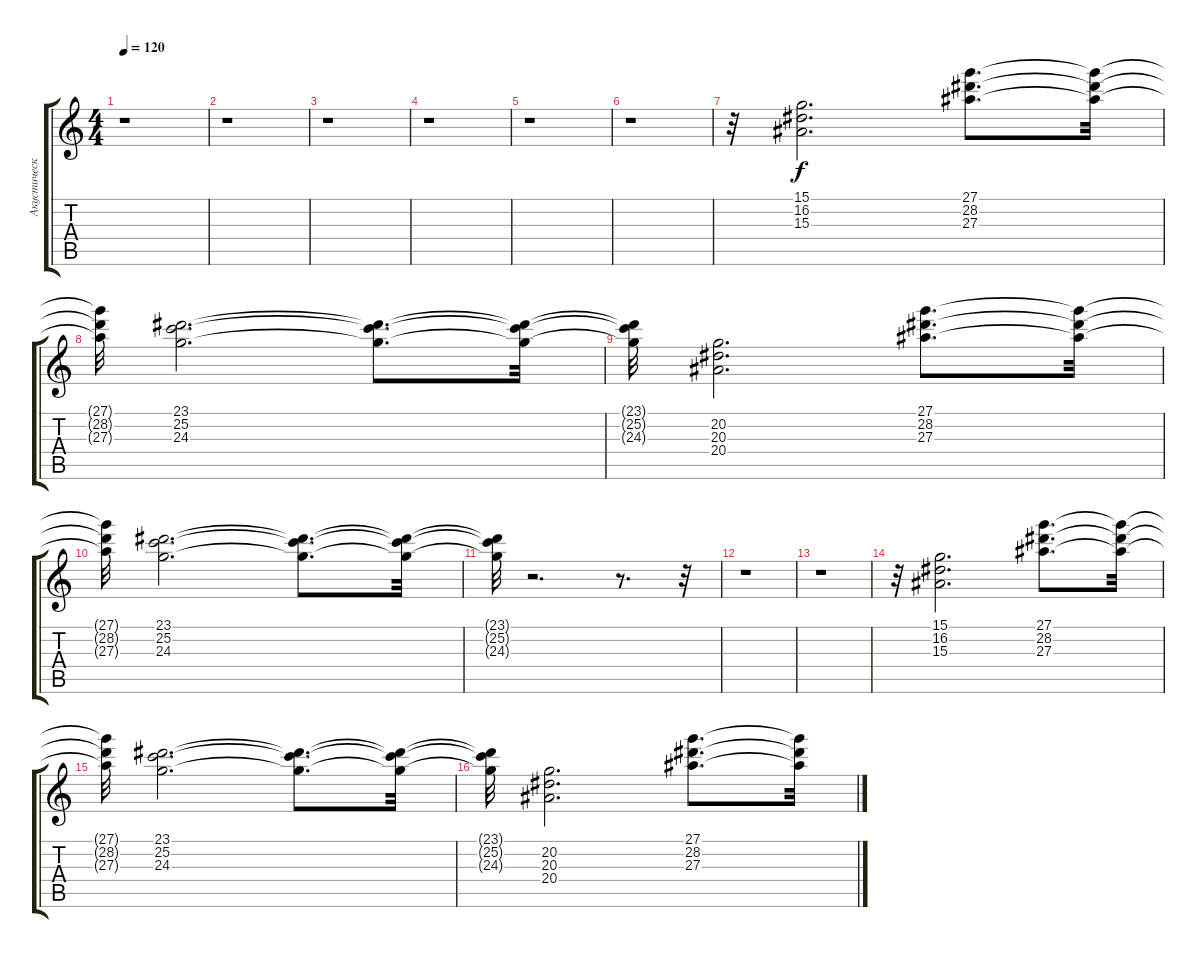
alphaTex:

\track ("Акустический Гранд Роял" "Акустическ") {instrument acousticgrandpiano}
\staff {score tabs}
\tuning (E4 B3 G3 D3 A2 E2) {hide}
\ts (4 4)
\tempo 120
\clef g2
\ks c
r.1{dy f} |
r.1 |
r.1 |
r.1 |
r.1 |
r.1 |
r.32 (15.1 16.2 15.3).2{d instrument lead3calliope} (27.1 28.2 27.3).8{d} (27.1{t} 28.2{t} 27.3{t}).32 |
(27.1{t} 28.2{t} 27.3{t}).32 (23.1 25.2 24.3).2{d} (23.1{t} 25.2{t} 24.3{t}).8{d} (23.1{t} 25.2{t} 24.3{t}).32 |
(23.1{t} 25.2{t} 24.3{t}).32 (20.2 20.3 20.4).2{d} (27.1 28.2 27.3).8{d} (27.1{t} 28.2{t} 27.3{t}).32 |
(27.1{t} 28.2{t} 27.3{t}).32 (23.1 25.2 24.3).2{d} (23.1{t} 25.2{t} 24.3{t}).8{d} (23.1{t} 25.2{t} 24.3{t}).32 |
(23.1{t} 25.2{t} 24.3{t}).32 r.2{d} r.8{d} r.32 |
r.1 |
r.1 |
r.32 (15.1 16.2 15.3).2{d} (27.1 28.2 27.3).8{d} (27.1{t} 28.2{t} 27.3{t}).32 |
(27.1{t} 28.2{t} 27.3{t}).32 (23.1 25.2 24.3).2{d} (23.1{t} 25.2{t} 24.3{t}).8{d} (23.1{t} 25.2{t} 24.3{t}).32 |
(23.1{t} 25.2{t} 24.3{t}).32 (20.2 20.3 20.4).2{d} (27.1 28.2 27.3).8{d} (27.1{t} 28.2{t} 27.3{t}).32
